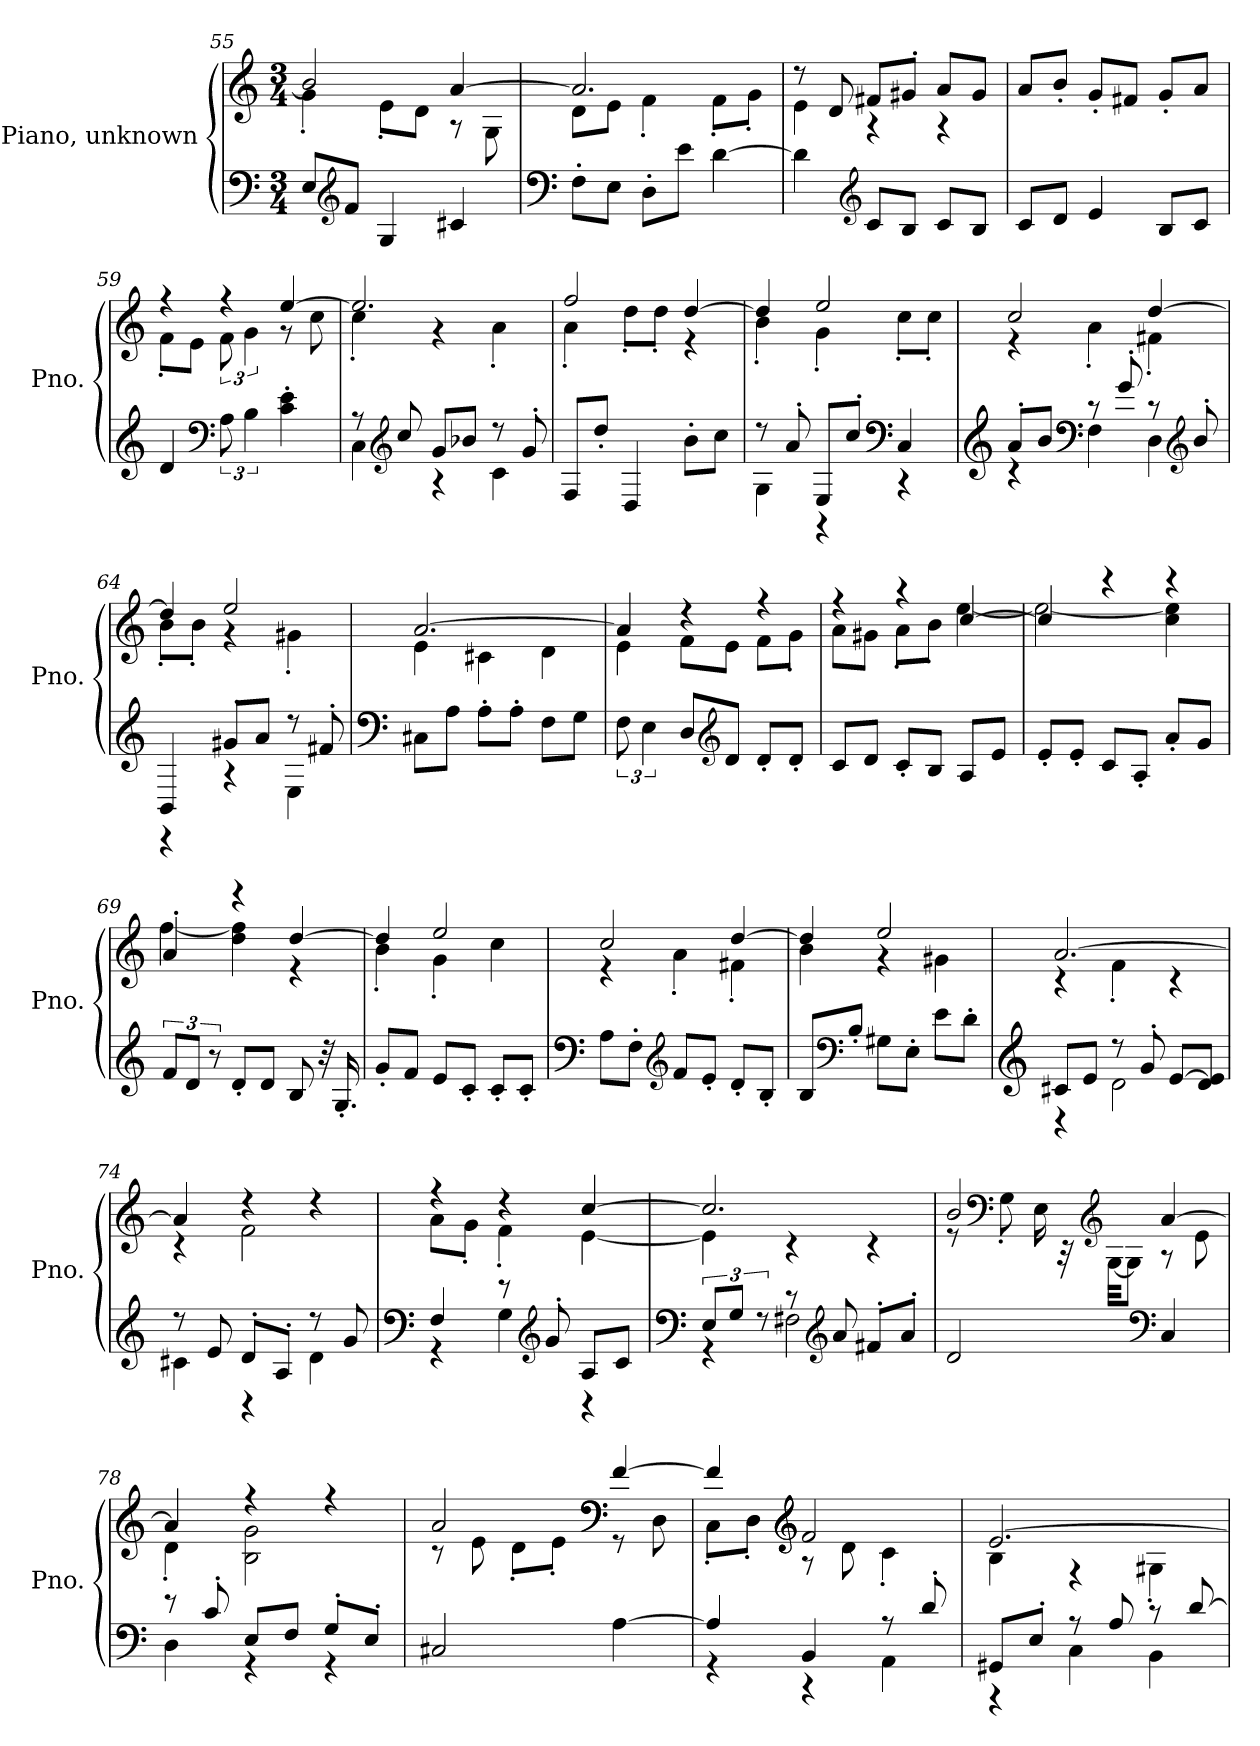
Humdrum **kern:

**kern	**kern
*part1	*part1
*staff2	*staff1
*I"Piano, unknown	*
*I'Pno.	*
!!LO:LB:g=z
*clefF4	*clefG2
*k[]	*k[]
*M3/4	*M3/4
=55	=55
*	*^
8E/L	2b/]	4g'\
*clefG2	*	*
8f/J	.	.
4G/	.	8e'\L
.	.	8d\J
4c#X/	[4a/	8r
.	.	8G\
=56	=56	=56
*clefF4	*	*
8F'\L	2.a/]	8d\L
8E\J	.	8e\J
8D'\L	.	4f'\
8e\J	.	.
[4d\	.	8f'\L
.	.	8g'\J
=57	=57	=57
4d\]	8r	4e\
.	8d/	.
*clefG2	*	*
8c/L	8f#X/L	4r
8B/J	8g#X'/J	.
8c/L	8a/L	4r
8B/J	8g#/J	.
*	*v	*v
=58	=58
8c/L	8a/L
8d/J	8b'/J
4e/	8g'/L
.	8f#X/J
8B/L	8g'/L
8c/J	8a/J
=59	=59
*	*^
4d/	4r	8f'\L
.	.	8e\J
*clefF4	*	*
12A\	4r	12f\
6B\	.	6g\
4c\' 4e\'	[4ee/	8r
.	.	8cc\
!!LO:PB:g=z	!!
=60	=60	=60
*^	*	*
8r	4C\	2.ee/]	4cc'\
*clefG2	*	*	*
8cc/	.	.	.
8g/L	4r	.	4r
8b-X/J	.	.	.
8r	4c\	.	4a'\
8g'/	.	.	.
*v	*v	*	*
=61	=61	=61
8F/L	2ff/	4a'\
8dd'/J	.	.
4D/	.	8dd'\L
.	.	8dd'\J
8b'\L	[4dd/	4r
8cc\J	.	.
=62	=62	=62
*^	*	*
8r	4G\	4dd/]	4b'\
8a'/	.	.	.
8E/L	4r	2ee/	4g'\
8cc'/J	.	.	.
*clefF4	*	*	*
4C/	4r	.	8cc'\L
.	.	.	8cc'\J
=63	=63	=63	=63
*clefG2	*	*	*
8a'/L	4r	2cc/	4r
8b/J	.	.	.
*clefF4	*	*	*
8r	4F\	.	4a'\
8g'/	.	.	.
8r	4D\	[4dd/	4f#X'\
*clefG2	*	*	*
8b'/	.	.	.
!!LO:LB:g=z	!!
=64	=64	=64	=64
4BB/	4r	4dd/]	8b'\L
.	.	.	8b'\J
8g#X'/L	4r	2ee/	4r
8a/J	.	.	.
8r	4E\	.	4g#X'\
8f#X'/	.	.	.
*v	*v	*	*
=65	=65	=65
*clefF4	*	*
8C#X\L	[2.a/	4e\
8A\J	.	.
8A'\L	.	4c#X\
8A'\J	.	.
8F\L	.	4d\
8G\J	.	.
=66	=66	=66
12F\	4a/]	4e\
6E\	.	.
8D/L	4r	8f\L
*clefG2	*	*
8d/J	.	8e\J
8d'/L	4r	8f\L
8d'/J	.	8g'\J
=67	=67	=67
8c/L	4r	8a\L
8d/J	.	8g#X\J
8c'/L	4r	8a'\L
8B/J	.	8b'\J
8A/L	[4cc/	[4ee\
8e/J	.	.
=68	=68	=68
8e'/L	4cc/]	2ee\_
8e'/J	.	.
8c/L	4r	.
8A'/J	.	.
8a'/L	4r	4cc\ 4ee\]
8g/J	.	.
!!LO:LB:g=z	!!
=69	=69	=69
12f/L	4a'/	[4ff\
12d/J	.	.
12r	.	.
8d'/L	4r	4dd\ 4ff\]
8d/J	.	.
8B/	[4dd/	4r
32r	.	.
16.G'/	.	.
=70	=70	=70
8g'/L	4dd/]	4b'\
8f/J	.	.
8e/L	2ee/	4g'\
8c'/J	.	.
8c'/L	.	4cc\
8c'/J	.	.
=71	=71	=71
*clefF4	*	*
8A\L	2cc/	4r
8F'\J	.	.
*clefG2	*	*
8f/L	.	4a'\
8e'/J	.	.
8d'/L	[4dd/	4f#X'\
8B'/J	.	.
=72	=72	=72
8B/L	4dd/]	4b\
*clefF4	*	*
8B'/J	.	.
8G#X\L	2ee/	4r
8E'\J	.	.
8e\L	.	4g#X\
8d'\J	.	.
!!LO:LB:g=z	!!
=73	=73	=73
*clefG2	*	*
*^	*	*
8c#X/L	4r	[2.a/	4r
8e/J	.	.	.
8r	2d\	.	4f'\
8g'/	.	.	.
[8e/L	.	.	4r
8d/ 8e/]J	.	.	.
=74	=74	=74	=74
8r	4c#X\	4a/]	4r
8e/	.	.	.
8d'/L	4r	4r	2f\
8A'/J	.	.	.
8r	4d\	4r	.
8g/	.	.	.
=75	=75	=75	=75
*clefF4	*	*	*
4F/	4r	4r	8a\L
.	.	.	8g'\J
8r	4G\	4r	4f'\
*clefG2	*	*	*
8g'/	.	.	.
8A/L	4r	[4cc/	[4e\
8c/J	.	.	.
=76	=76	=76	=76
*clefF4	*	*	*
12E/L	4r	2.cc/]	4e\]
12G/J	.	.	.
12r	.	.	.
8r	2F#X\	.	4r
*clefG2	*	*	*
8a/	.	.	.
8f#X'/L	.	.	4r
8a'/J	.	.	.
*v	*v	*	*
!!LO:LB:g=z	!!
=77	=77	=77
2d/	2b/	8r
*	*clefF4	*
.	.	8G'\
.	.	16E\
.	.	32r
*	*clefG2	*
.	.	[32G\KKL
.	.	8G\J]
*clefF4	*	*
4C/	[4a/	8r
.	.	8e\
=78	=78	=78
*^	*	*
8r	4D\	4a/]	4d'\
8c'/	.	.	.
8E/L	4r	4r	2B\ 2g\
8F/J	.	.	.
8G'/L	4r	4r	.
8E'/J	.	.	.
*v	*v	*	*
=79	=79	=79
2C#X/	2a/	8r
.	.	8e\
.	.	8d'\L
.	.	8e'\J
*	*clefF4	*
[4A\	[4f/	8r
.	.	8D\
=80	=80	=80
*^	*	*
4A/]	4r	4f/]	8C'\L
.	.	.	8D'\J
*	*	*clefG2	*
4BB/	4r	2f/	8r
.	.	.	8d\
8r	4AA\	.	4c'\
8d'/	.	.	.
!!LO:LB:g=z	!!
=81	=81	=81	=81
8GG#X/L	4r	[2.e/	4B\
8E'/J	.	.	.
8r	4C\	.	4r
8A/	.	.	.
8r	4BB\	.	4G#X'\
[8d/	.	.	.
*v	*v	*	*
*	*v	*v
=	=
*-	*-
